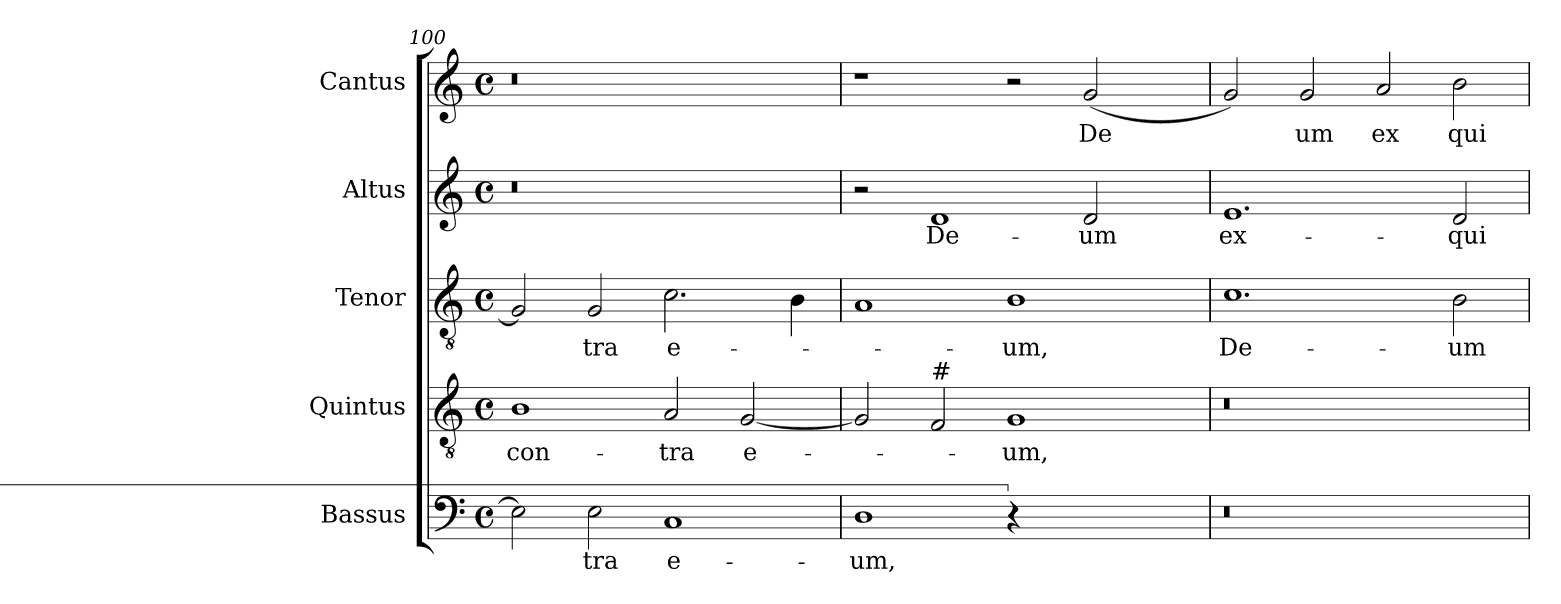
**kern	**text	**kern	**text	**kern	**text	**kern	**text	**kern	**text
*part5	*part5	*part4	*part4	*part3	*part3	*part2	*part2	*part1	*part1
*staff5	*staff5	*staff4	*staff4	*staff3	*staff3	*staff2	*staff2	*staff1	*staff1
*I"Bassus	*	*I"Quintus	*	*I"Tenor	*	*I"Altus	*	*I"Cantus	*
!!LO:LB:g=z
*clefF4	*	*clefGv2	*	*clefGv2	*	*clefG2	*	*clefG2	*
*M4/4	*	*M4/4	*	*M4/4	*	*M4/4	*	*M4/4	*
*met(c)	*	*met(c)	*	*met(c)	*	*met(c)	*	*met(c)	*
=100	=100	=100	=100	=100	=100	=100	=100	=100	=100
!	!	!	!LO:LY:b:cj	!	!	!	!	!	!
2E\]	.	1B	con-	2G/]	.	0r	.	0r	.
!	!LO:LY:b:cj	!	!	!	!LO:LY:b:cj	!	!	!	!
2E\	tra	.	.	2G/	-tra	.	.	.	.
!	!LO:LY:b:cj	!	!LO:LY:b:cj	!	!LO:LY:b:cj	!	!	!	!
1C	e-	2A/	-tra	2.c\	e-	.	.	.	.
!	!	!	!LO:LY:b:cj	!	!	!	!	!	!
.	.	[<2G/	e-	.	.	.	.	.	.
.	.	.	.	4B\	.	.	.	.	.
=101	=101	=101	=101	=101	=101	=101	=101	=101	=101
!	!LO:LY:b:cj	!	!	!	!	!	!	!	!
1D	-um,	2G/]	.	1A	.	2r	.	1r	.
!	!	!LO:TX:a:t=#	!	!	!	!	!	!	!
!	!	!	!	!	!	!	!LO:LY:b:cj	!	!
.	.	2F/	.	.	.	1d	De-	.	.
!LO:N:vis=1	!	!	!LO:LY:b:cj	!	!LO:LY:b:cj	!	!	!	!
4%5r	.	1G	-um,	1B	-um,	.	.	2r	.
!	!	!	!	!	!	!	!LO:LY:b:cj	!	!LO:LY:b
.	.	.	.	.	.	2d/	-um	(<2g/	De
.	.	4ryy	.	4ryy	.	4ryy	.	4ryy	.
=102	=102	=102	=102	=102	=102	=102	=102	=102	=102
!	!	!	!	!	!LO:LY:b:cj	!	!LO:LY:b:cj	!	!
0r	.	0r	.	1.c	De-	1.e	ex-	2g/)	.
!	!	!	!	!	!	!	!	!	!LO:LY:b:cj
.	.	.	.	.	.	.	.	2g/	um
!	!	!	!	!	!	!	!	!	!LO:LY:b:cj
.	.	.	.	.	.	.	.	2a/	ex
!	!	!	!	!	!LO:LY:b:cj	!	!LO:LY:b:cj	!	!LO:LY:b:cj
.	.	.	.	2B\	-um	2d/	-qui-	2b\	qui
=	=	=	=	=	=	=	=	=	=
*-	*-	*-	*-	*-	*-	*-	*-	*-	*-
